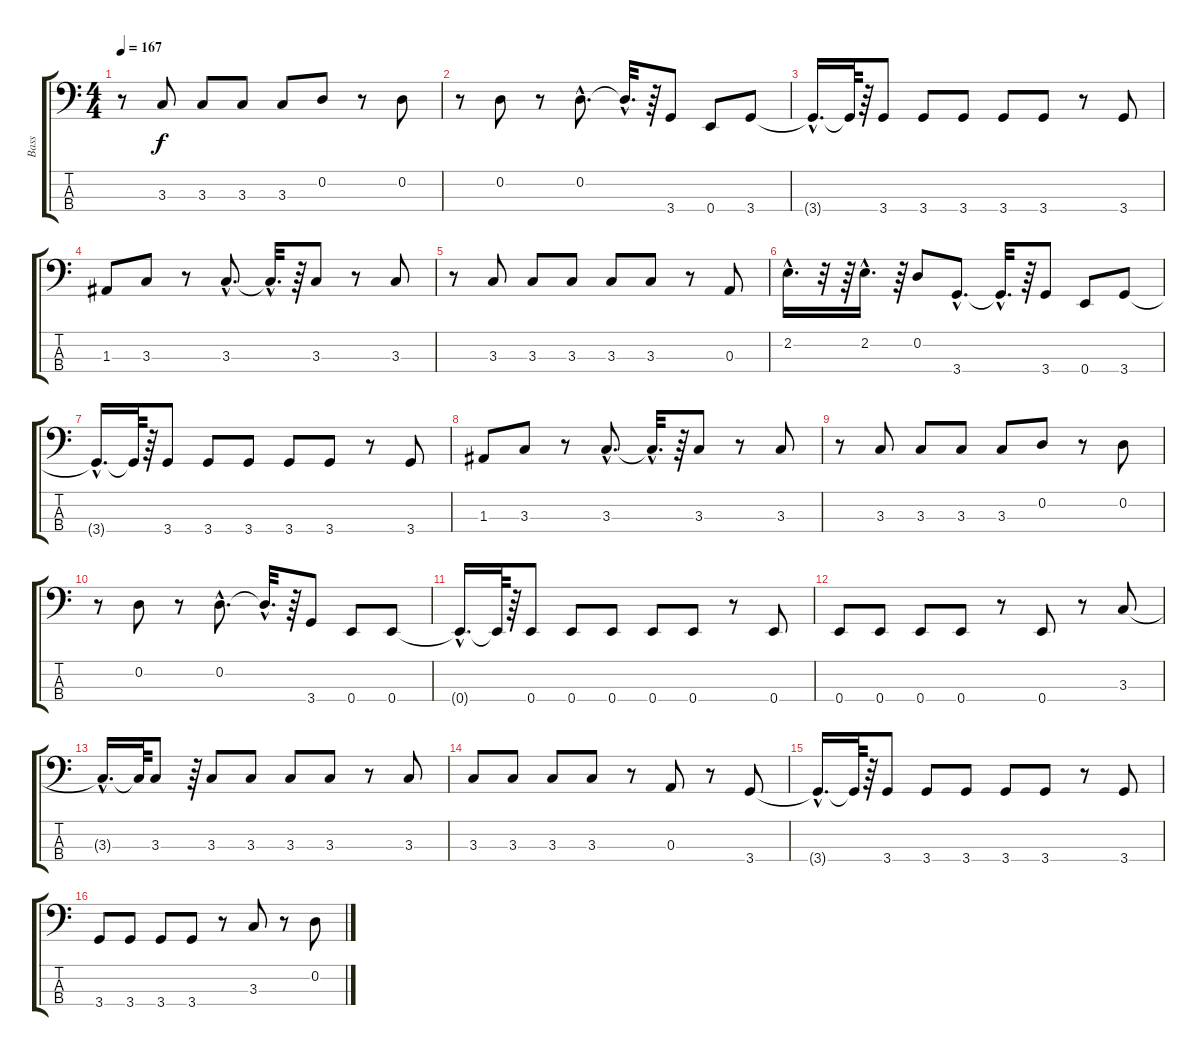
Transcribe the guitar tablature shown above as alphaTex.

\track ("Bass" "Bass") {instrument slapbass2}
\staff {score tabs}
\tuning (G2 D2 A1 E1) {hide}
\ts (4 4)
\tempo 167
\clef f4
\ks c
r.8{dy f} 3.3.8 3.3.8 3.3.8 3.3.8 0.2.8 r.8 0.2.8 |
r.8 0.2.8 r.8 0.2{hac}.8{d} 0.2{hac t}.32{d} r.64 3.4.8 0.4.8 3.4.8 |
3.4{hac t}.16{d} 3.4{t}.64 r.64 3.4.8 3.4.8 3.4.8 3.4.8 3.4.8 r.8 3.4.8 |
1.3.8 3.3.8 r.8 3.3{hac}.8{d} 3.3{hac t}.32{d} r.64 3.3.8 r.8 3.3.8 |
r.8 3.3.8 3.3.8 3.3.8 3.3.8 3.3.8 r.8 0.3.8 |
2.2{hac}.16{d} r.32 r.64 2.2{hac}.16{d} r.64 0.2.8 3.4{hac}.8{d} 3.4{hac t}.32{d} r.64 3.4.8 0.4.8 3.4.8 |
3.4{hac t}.16{d} 3.4{t}.64 r.64 3.4.8 3.4.8 3.4.8 3.4.8 3.4.8 r.8 3.4.8 |
1.3.8 3.3.8 r.8 3.3{hac}.8{d} 3.3{hac t}.32{d} r.64 3.3.8 r.8 3.3.8 |
r.8 3.3.8 3.3.8 3.3.8 3.3.8 0.2.8 r.8 0.2.8 |
r.8 0.2.8 r.8 0.2{hac}.8{d} 0.2{hac t}.32{d} r.64 3.4.8 0.4.8 0.4.8 |
0.4{hac t}.16{d} 0.4{t}.64 r.64 0.4.8 0.4.8 0.4.8 0.4.8 0.4.8 r.8 0.4.8 |
0.4.8 0.4.8 0.4.8 0.4.8 r.8 0.4.8 r.8 3.3.8 |
3.3{hac t}.16{d} 3.3{t}.64 3.3.8 r.64 3.3.8 3.3.8 3.3.8 3.3.8 r.8 3.3.8 |
3.3.8 3.3.8 3.3.8 3.3.8 r.8 0.3.8 r.8 3.4.8 |
3.4{hac t}.16{d} 3.4{t}.64 r.64 3.4.8 3.4.8 3.4.8 3.4.8 3.4.8 r.8 3.4.8 |
3.4.8 3.4.8 3.4.8 3.4.8 r.8 3.3.8 r.8 0.2.8
